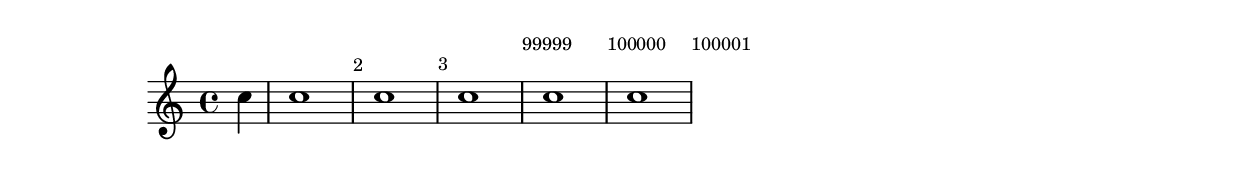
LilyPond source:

\version "1.7.16"

\header {

texidoc="Bar number settable and padding adjustable.  Bar numbers
start counting after the anacrusis."

}

\score {
  \notes \relative c'' {
      \partial 4 c4 
      c1 c c
      \property Score.currentBarNumber = #99999
      \property Score.BarNumber \override #'padding = #3
      c1 c
  }
  \paper {
    raggedright = ##t
    \translator {
	\ScoreContext
	BarNumber \override #'break-visibility = #all-visible
    }
  }
}
%% new-chords-done %%